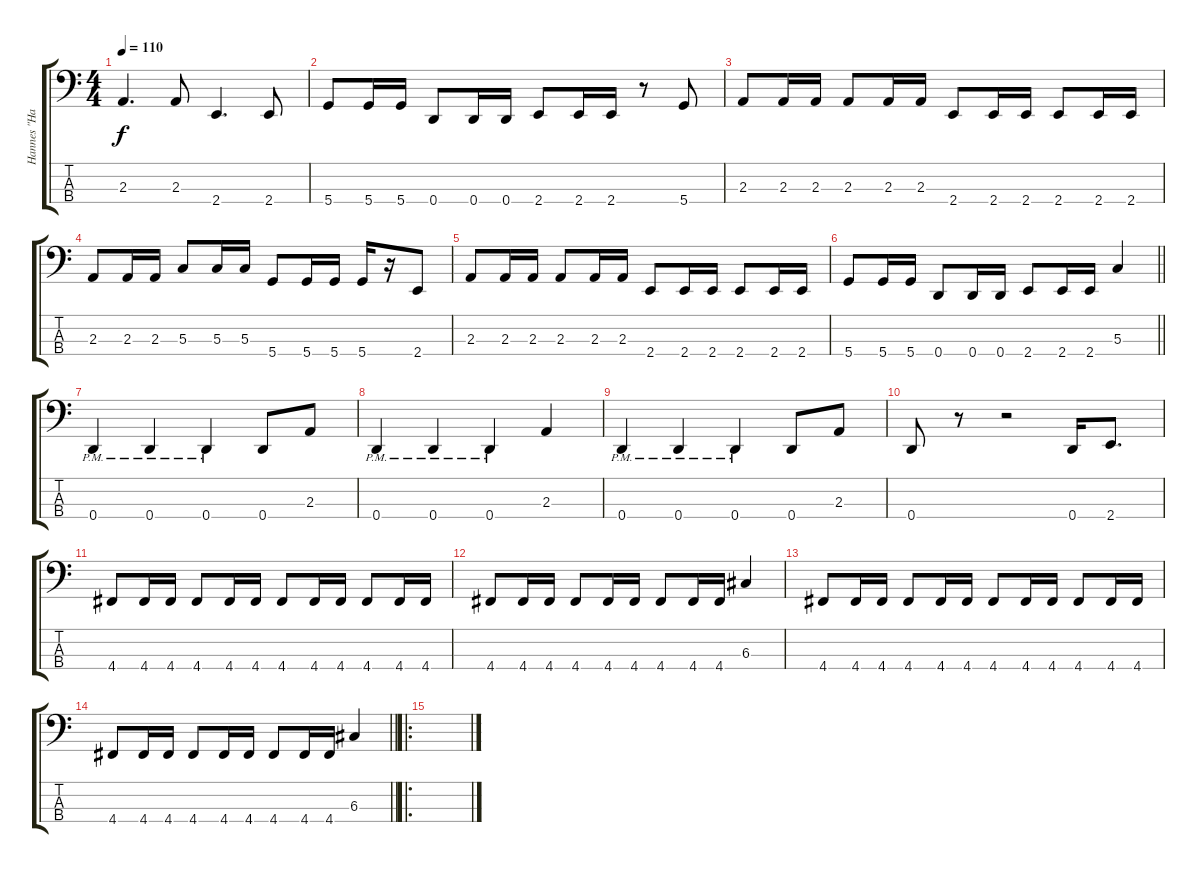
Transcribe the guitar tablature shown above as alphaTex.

\track ("Hannes \"Hanu\" Horma" "Hannes \"Ha") {instrument electricbasspick}
\staff {score tabs}
\tuning (F2 C2 G1 D1) {hide}
\ts (4 4)
\tempo 110
\clef f4
\ks c
2.3.4{d dy f} 2.3.8 2.4.4{d} 2.4.8 |
5.4.8 5.4.16 5.4.16 0.4.8 0.4.16 0.4.16 2.4.8 2.4.16 2.4.16 r.8 5.4.8 |
2.3.8 2.3.16 2.3.16 2.3.8 2.3.16 2.3.16 2.4.8 2.4.16 2.4.16 2.4.8 2.4.16 2.4.16 |
2.3.8 2.3.16 2.3.16 5.3.8 5.3.16 5.3.16 5.4.8 5.4.16 5.4.16 5.4.16 r.16 2.4.8 |
2.3.8 2.3.16 2.3.16 2.3.8 2.3.16 2.3.16 2.4.8 2.4.16 2.4.16 2.4.8 2.4.16 2.4.16 |
\barLineRight lightlight
5.4.8 5.4.16 5.4.16 0.4.8 0.4.16 0.4.16 2.4.8 2.4.16 2.4.16 5.3.4 |
\section ("" "")
0.4{pm}.4 0.4{pm}.4 0.4{pm}.4 0.4.8 2.3.8 |
0.4{pm}.4 0.4{pm}.4 0.4{pm}.4 2.3.4 |
0.4{pm}.4 0.4{pm}.4 0.4{pm}.4 0.4.8 2.3.8 |
0.4.8 r.8 r.2 0.4.16 2.4.8{d} |
4.4.8 4.4.16 4.4.16 4.4.8 4.4.16 4.4.16 4.4.8 4.4.16 4.4.16 4.4.8 4.4.16 4.4.16 |
4.4.8 4.4.16 4.4.16 4.4.8 4.4.16 4.4.16 4.4.8 4.4.16 4.4.16 6.3.4 |
4.4.8 4.4.16 4.4.16 4.4.8 4.4.16 4.4.16 4.4.8 4.4.16 4.4.16 4.4.8 4.4.16 4.4.16 |
\barLineRight lightlight
4.4.8 4.4.16 4.4.16 4.4.8 4.4.16 4.4.16 4.4.8 4.4.16 4.4.16 6.3.4 |
\ro
\section ("" "")
